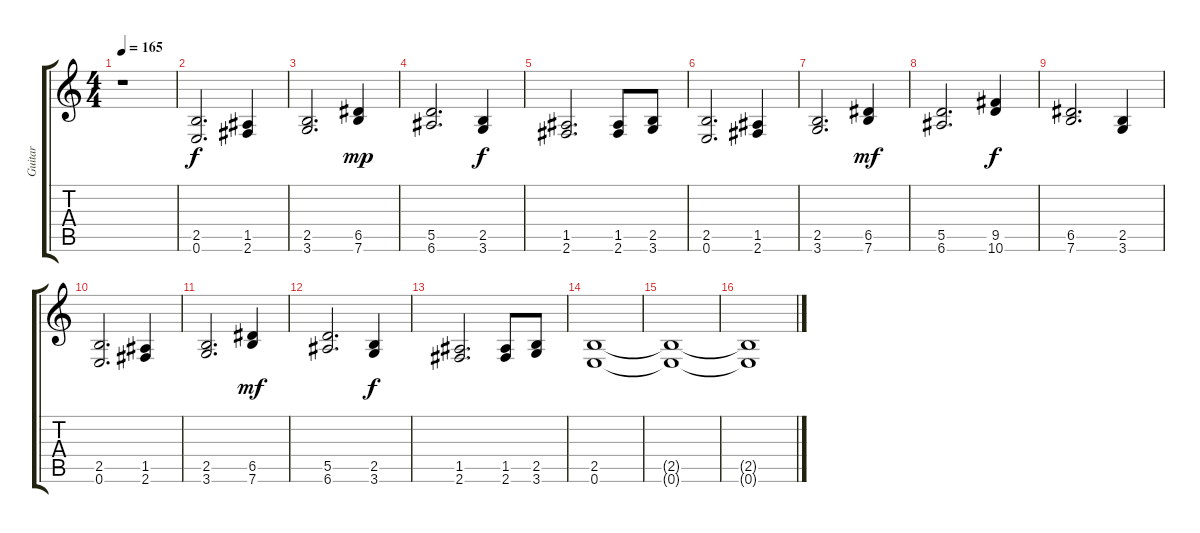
\track ("Guitar" "Guitar") {instrument distortionguitar}
\staff {score tabs}
\tuning (E4 B3 G3 D3 A2 E2) {hide}
\ts (4 4)
\tempo 165
\clef g2
\ks c
r.1{dy f instrument distortionguitar} |
(2.5 0.6).2{d} (1.5 2.6).4 |
(2.5 3.6).2{d} (6.5 7.6).4{dy mp} |
(5.5 6.6).2{d} (2.5 3.6).4{dy f} |
(1.5 2.6).2{d} (1.5 2.6).8 (2.5 3.6).8 |
(2.5 0.6).2{d} (1.5 2.6).4 |
(2.5 3.6).2{d} (6.5 7.6).4{dy mf} |
(5.5 6.6).2{d} (9.5 10.6).4{dy f} |
(6.5 7.6).2{d} (2.5 3.6).4 |
(2.5 0.6).2{d} (1.5 2.6).4 |
(2.5 3.6).2{d} (6.5 7.6).4{dy mf} |
(5.5 6.6).2{d} (2.5 3.6).4{dy f} |
(1.5 2.6).2{d} (1.5 2.6).8 (2.5 3.6).8 |
(2.5 0.6).1 |
(2.5{t} 0.6{t}).1 |
(2.5{t} 0.6{t}).1
